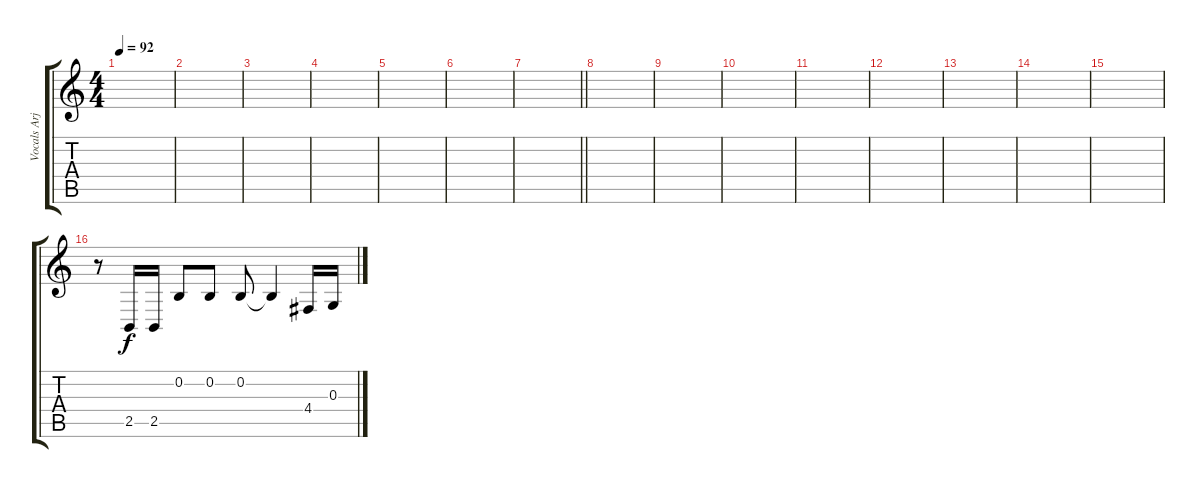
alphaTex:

\track ("Vocals Arjen (2)" "Vocals Arj") {instrument sopranosax}
\staff {score tabs}
\tuning (E4 B3 G3 D3 A2 E2) {hide}
\ts (4 4)
\tempo 92
\clef g2
\ks c
|
|
|
|
|
|
\barLineRight lightlight
|
|
|
|
|
|
|
|
|
r.8 2.5.16 2.5.16 0.2.8 0.2.8 0.2.8 0.2{t}.4 4.4.16 0.3.16
